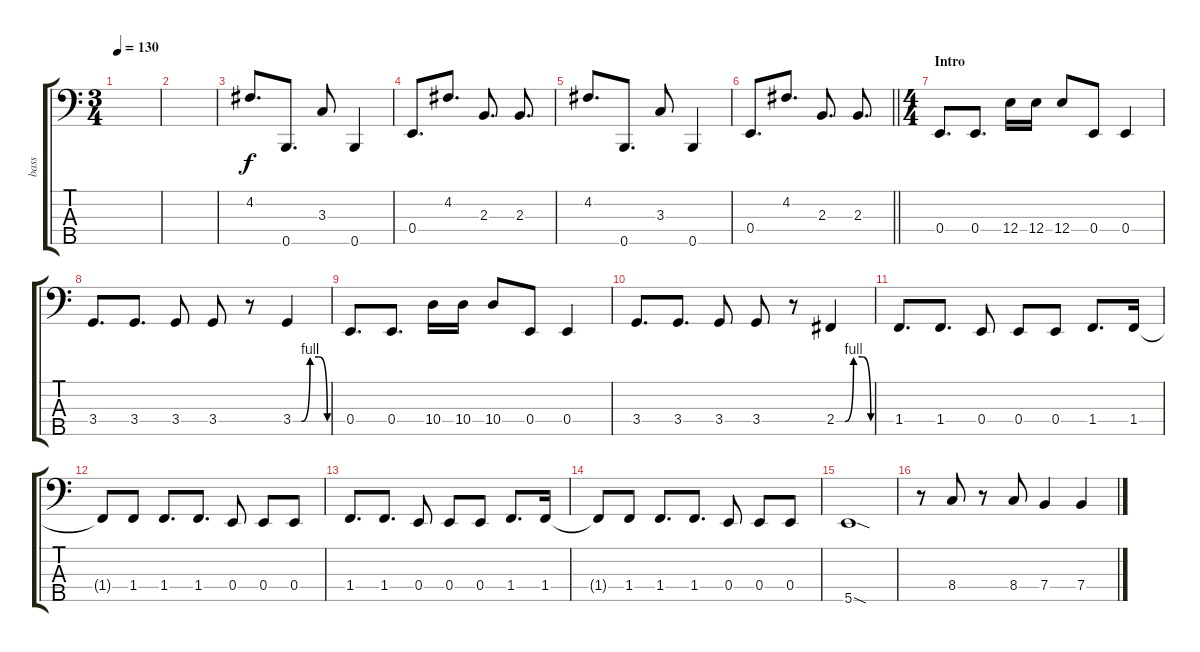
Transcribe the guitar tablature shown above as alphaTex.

\track ("bass" "bass") {instrument electricbasspick}
\staff {score tabs}
\tuning (G2 D2 A1 E1 B0) {hide}
\ts (3 4)
\tempo 130
\clef f4
\ks c
|
|
4.2.8{d} 0.5.8{d} 3.3.8 0.5.4 |
0.4.8{d} 4.2.8{d} 2.3.8{d} 2.3.8{d} |
4.2.8{d} 0.5.8{d} 3.3.8 0.5.4 |
\barLineRight lightlight
0.4.8{d} 4.2.8{d} 2.3.8{d} 2.3.8{d} |
\ts (4 4)
\section ("" "Intro")
0.4.8{d} 0.4.8{d} 12.4.16 12.4.16 12.4.8 0.4.8 0.4.4 |
3.4.8{d} 3.4.8{d} 3.4.8 3.4.8 r.8 3.4{be (custom 0 0 15 0 30 4 45 4 60 0)}.4 |
0.4.8{d} 0.4.8{d} 10.4.16 10.4.16 10.4.8 0.4.8 0.4.4 |
3.4.8{d} 3.4.8{d} 3.4.8 3.4.8 r.8 2.4{be (custom 0 0 15 0 30 4 45 4 60 0)}.4 |
1.4.8{d} 1.4.8{d} 0.4.8 0.4.8 0.4.8 1.4.8{d} 1.4.16 |
1.4{t}.8 1.4.8 1.4.8{d} 1.4.8{d} 0.4.8 0.4.8 0.4.8 |
1.4.8{d} 1.4.8{d} 0.4.8 0.4.8 0.4.8 1.4.8{d} 1.4.16 |
1.4{t}.8 1.4.8 1.4.8{d} 1.4.8{d} 0.4.8 0.4.8 0.4.8 |
5.5{sod}.1 |
r.8 8.4.8 r.8 8.4.8 7.4.4 7.4.4
